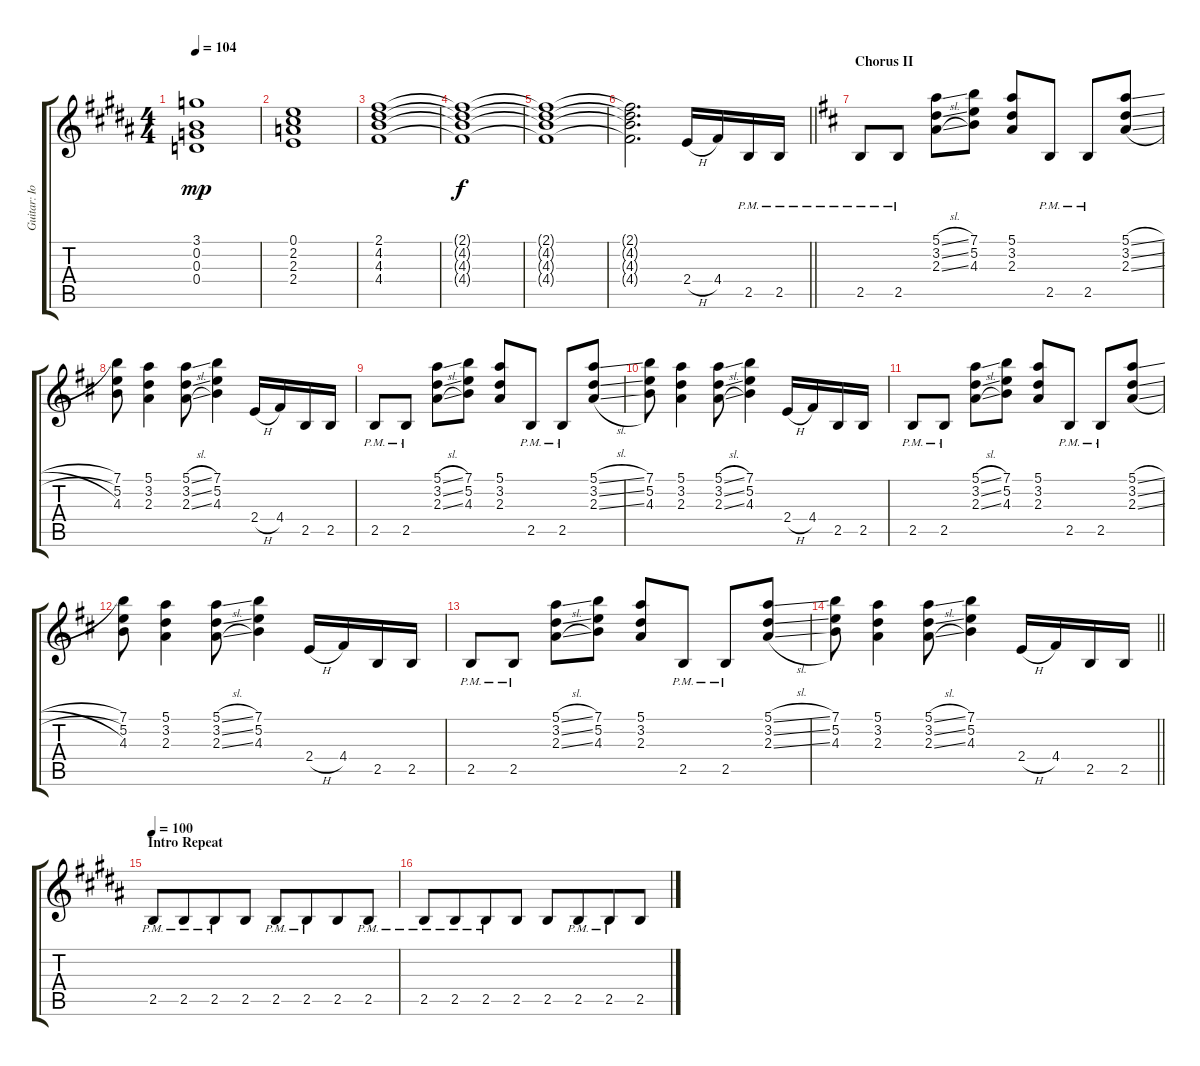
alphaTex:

\track ("Guitar: Iommi" "Guitar: Io") {instrument distortionguitar}
\staff {score tabs}
\tuning (E4 B3 G3 D3 A2 E2) {hide}
\ts (4 4)
\tempo 104
\clef g2
\ks b
(3.1 0.2 0.3 0.4).1{dy mp} |
(0.1 2.2 2.3 2.4).1 |
(2.1 4.2 4.3 4.4).1 |
(2.1{t} 4.2{t} 4.3{t} 4.4{t}).1{dy f} |
(2.1{t} 4.2{t} 4.3{t} 4.4{t}).1 |
\barLineRight lightlight
(2.1{t} 4.2{t} 4.3{t} 4.4{t}).2{d} 2.4{h}.16 4.4.16 2.5{pm}.16 2.5{pm}.16 |
\section ("" "Chorus II")
\ks d
2.5{pm}.8 2.5{pm}.8 (5.1{sl} 3.2{sl} 2.3{sl}).8 (7.1 5.2 4.3).8 (5.1 3.2 2.3).8 2.5{pm}.8 2.5{pm}.8 (5.1{sl} 3.2{sl} 2.3{sl}).8 |
(7.1 5.2 4.3).8 (5.1 3.2 2.3).4 (5.1{sl} 3.2{sl} 2.3{sl}).8 (7.1 5.2 4.3).4 2.4{h}.16 4.4.16 2.5.16 2.5.16 |
2.5{pm}.8 2.5{pm}.8 (5.1{sl} 3.2{sl} 2.3{sl}).8 (7.1 5.2 4.3).8 (5.1 3.2 2.3).8 2.5{pm}.8 2.5{pm}.8 (5.1{sl} 3.2{sl} 2.3{sl}).8 |
(7.1 5.2 4.3).8 (5.1 3.2 2.3).4 (5.1{sl} 3.2{sl} 2.3{sl}).8 (7.1 5.2 4.3).4 2.4{h}.16 4.4.16 2.5.16 2.5.16 |
2.5{pm}.8 2.5{pm}.8 (5.1{sl} 3.2{sl} 2.3{sl}).8 (7.1 5.2 4.3).8 (5.1 3.2 2.3).8 2.5{pm}.8 2.5{pm}.8 (5.1{sl} 3.2{sl} 2.3{sl}).8 |
(7.1 5.2 4.3).8 (5.1 3.2 2.3).4 (5.1{sl} 3.2{sl} 2.3{sl}).8 (7.1 5.2 4.3).4 2.4{h}.16 4.4.16 2.5.16 2.5.16 |
2.5{pm}.8 2.5{pm}.8 (5.1{sl} 3.2{sl} 2.3{sl}).8 (7.1 5.2 4.3).8 (5.1 3.2 2.3).8 2.5{pm}.8 2.5{pm}.8 (5.1{sl} 3.2{sl} 2.3{sl}).8 |
\barLineRight lightlight
(7.1 5.2 4.3).8 (5.1 3.2 2.3).4 (5.1{sl} 3.2{sl} 2.3{sl}).8 (7.1 5.2 4.3).4 2.4{h}.16 4.4.16 2.5.16 2.5.16 |
\section ("" "Intro Repeat")
\tempo 100
\ks b
2.5{pm}.8 2.5{pm}.8{beam merge} 2.5{pm}.8 2.5.8 2.5{pm}.8 2.5{pm}.8{beam merge} 2.5.8 2.5{pm}.8 |
2.5{pm}.8 2.5{pm}.8{beam merge} 2.5{pm}.8 2.5.8 2.5.8 2.5{pm}.8{beam merge} 2.5{pm}.8 2.5.8
